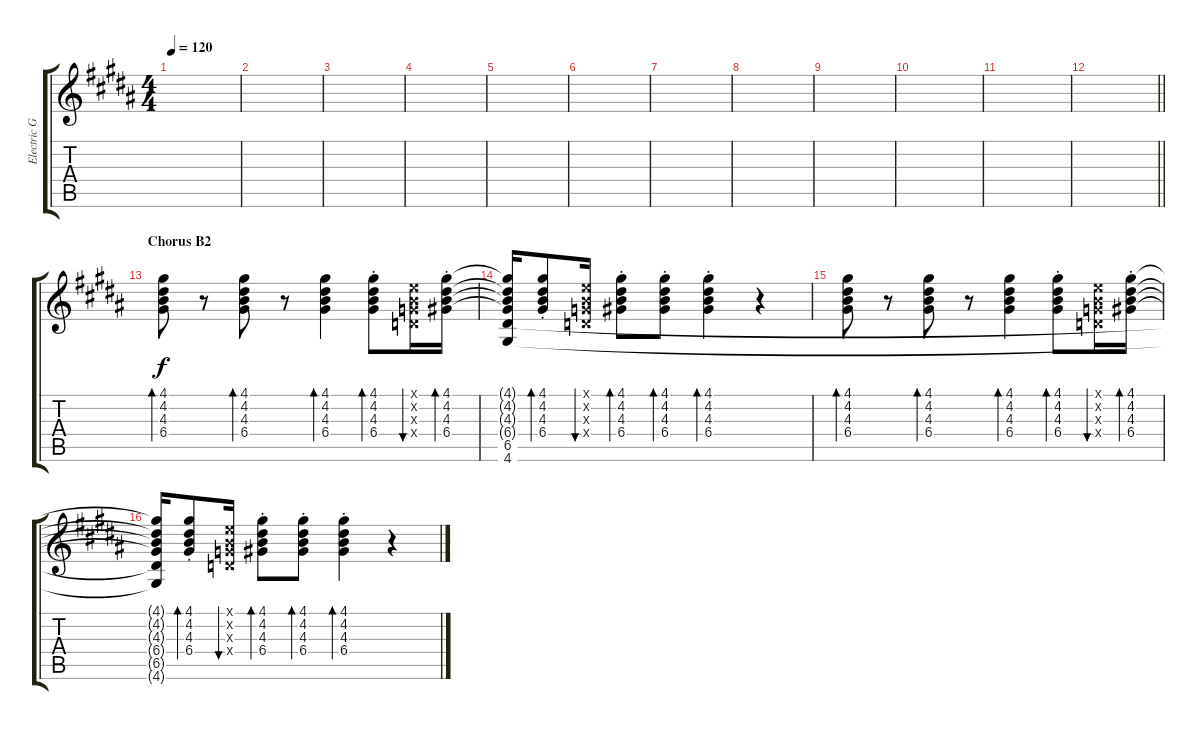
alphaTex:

\track ("Electric Guitar 2" "Electric G") {instrument electricguitarclean}
\staff {score tabs}
\tuning (E4 B3 G3 D3 A2 E2) {hide}
\ts (4 4)
\tempo 120
\clef g2
\ks g#minor
|
|
|
|
|
|
|
|
|
|
|
\barLineRight lightlight
|
\section ("" "Chorus B2")
(4.1 4.2 4.3 6.4).8{bd 30} r.8 (4.1 4.2 4.3 6.4).8{bd 30} r.8 (4.1 4.2 4.3 6.4).4{bd 30} (4.1{st} 4.2{st} 4.3{st} 6.4{st}).8{bd 30} (0.1{x} 0.2{x} 0.3{x} 0.4{x}).16{bu 30} (4.1{st} 4.2{st} 4.3{st} 6.4{st}).16{bd 30} |
(4.1{t} 4.2{t} 4.3{t} 6.4{t} 6.5 4.6).16 (4.1{st} 4.2{st} 4.3{st} 6.4{st}).8{bd 30} (0.1{x} 0.2{x} 0.3{x} 0.4{x}).16{bu 30} (4.1{st} 4.2{st} 4.3{st} 6.4{st}).8{bd 30} (4.1{st} 4.2{st} 4.3{st} 6.4{st}).8{bd 30} (4.1{st} 4.2{st} 4.3{st} 6.4{st}).4{bd 30} r.4 |
(4.1 4.2 4.3 6.4).8{bd 30} r.8 (4.1 4.2 4.3 6.4).8{bd 30} r.8 (4.1 4.2 4.3 6.4).4{bd 30} (4.1{st} 4.2{st} 4.3{st} 6.4{st}).8{bd 30} (0.1{x} 0.2{x} 0.3{x} 0.4{x}).16{bu 30} (4.1{st} 4.2{st} 4.3{st} 6.4{st}).16{bd 30} |
(4.1{t} 4.2{t} 4.3{t} 6.4{t} 6.5{t} 4.6{t}).16 (4.1{st} 4.2{st} 4.3{st} 6.4{st}).8{bd 30} (0.1{x} 0.2{x} 0.3{x} 0.4{x}).16{bu 30} (4.1{st} 4.2{st} 4.3{st} 6.4{st}).8{bd 30} (4.1{st} 4.2{st} 4.3{st} 6.4{st}).8{bd 30} (4.1{st} 4.2{st} 4.3{st} 6.4{st}).4{bd 30} r.4
